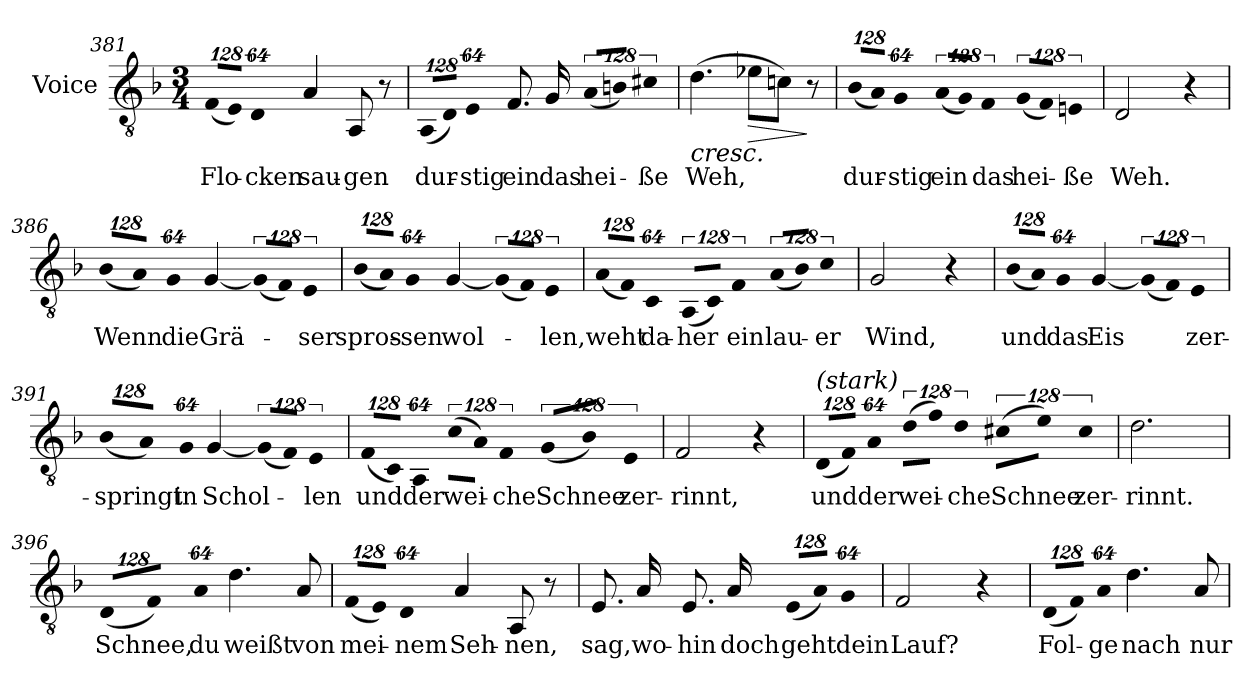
**kern	**text	**dynam
*part1	*part1	*part1
*staff1	*staff1	*staff1
*I"Voice	*	*
*clefGv2	*	*
*ITrd7c12	*	*
*k[b-]	*	*
*F:	*	*
*M3/4	*	*
=381	=381	=381
!LO:N:vis=8	!	!
!	!LO:LY:b:color=#000000	!
(1024%85FFi/L	Flo-	.
!LO:N:vis=8	!	!
1024%85EEi/J)	.	.
!LO:N:vis=8	!	!
!	!LO:LY:b:color=#000000	!
512%43DDi/	-cken	.
!	!LO:LY:b:color=#000000	!
4AAi/	sau-	.
!	!LO:LY:b:color=#000000	!
8AAAi/	-gen	.
8r	.	.
=382	=382	=382
!LO:N:vis=8	!	!
!	!LO:LY:b:color=#000000	!
(1024%85AAAi/L	dur-	.
!LO:N:vis=8	!	!
1024%85DDi/J)	.	.
!LO:N:vis=8	!	!
!	!LO:LY:b:color=#000000	!
512%43EEi/	-stig	.
!	!LO:LY:b:color=#000000	!
8.FFi/	ein	.
!	!LO:LY:b:color=#000000	!
16GGi/	das	.
!LO:N:vis=8	!	!
!	!LO:LY:b:color=#000000	!
(1024%85AAi/L	hei-	.
!LO:N:vis=8	!	!
1024%85BBni/J)	.	.
!LO:N:vis=8	!	!
!	!LO:LY:b:color=#000000	!
512%43C#Xi\	-ße	.
=383	=383	=383
!	!LO:LY:b:color=#000000	!LO:HP:b
(4.Di\	Weh,	<
!	!	!LO:HP:b
8E-Xi\L	.	>
8Cni\J)	.	[
8r	.	]
=384	=384	=384
!LO:N:vis=8	!	!
!	!LO:LY:b:color=#000000	!
(1024%85BB-i/L	dur-	.
!LO:N:vis=8	!	!
1024%85AAi/J)	.	.
!LO:N:vis=8	!	!
!	!LO:LY:b:color=#000000	!
512%43GGi/	-stig	.
!LO:N:vis=8	!	!
!	!LO:LY:b:color=#000000	!
(1024%85AAi/L	ein	.
!LO:N:vis=8	!	!
1024%85GGi/J)	.	.
!LO:N:vis=8	!	!
!	!LO:LY:b:color=#000000	!
512%43FFi/	das	.
!LO:N:vis=8	!	!
!	!LO:LY:b:color=#000000	!
(1024%85GGi/L	hei-	.
!LO:N:vis=8	!	!
1024%85FFi/J)	.	.
!LO:N:vis=8	!	!
!	!LO:LY:b:color=#000000	!
512%43EEni/	-ße	.
=385	=385	=385
!	!LO:LY:b:color=#000000	!
2DDi/	Weh.	.
4r	.	.
!!LO:LB:g=z
=386	=386	=386
!LO:N:vis=8	!	!
!	!LO:LY:b:color=#000000	!
(1024%85BB-i/L	Wenn	.
!LO:N:vis=8	!	!
1024%85AAi/J)	.	.
!LO:N:vis=8	!	!
!	!LO:LY:b:color=#000000	!
512%43GGi/	die	.
!	!LO:LY:b:color=#000000	!
[<4GGi/	Grä-	.
!LO:N:vis=8	!	!
(1024%85GGi/L]	.	.
!LO:N:vis=8	!	!
1024%85FFi/J)	.	.
!LO:N:vis=8	!	!
!	!LO:LY:b:color=#000000	!
512%43EEi/	-ser	.
=387	=387	=387
!LO:N:vis=8	!	!
!	!LO:LY:b:color=#000000	!
(1024%85BB-i/L	spros-	.
!LO:N:vis=8	!	!
1024%85AAi/J)	.	.
!LO:N:vis=8	!	!
!	!LO:LY:b:color=#000000	!
512%43GGi/	-sen	.
!	!LO:LY:b:color=#000000	!
[<4GGi/	wol-	.
!LO:N:vis=8	!	!
(1024%85GGi/L]	.	.
!LO:N:vis=8	!	!
1024%85FFi/J)	.	.
!LO:N:vis=8	!	!
!	!LO:LY:b:color=#000000	!
512%43EEi/	-len,	.
=388	=388	=388
!LO:N:vis=8	!	!
!	!LO:LY:b:color=#000000	!
(1024%85AAi/L	weht	.
!LO:N:vis=8	!	!
1024%85FFi/J)	.	.
!LO:N:vis=8	!	!
!	!LO:LY:b:color=#000000	!
512%43CCi/	da-	.
!LO:N:vis=8	!	!
!	!LO:LY:b:color=#000000	!
(1024%85AAAi/L	-her	.
!LO:N:vis=8	!	!
1024%85CCi/J)	.	.
!LO:N:vis=8	!	!
!	!LO:LY:b:color=#000000	!
512%43FFi/	ein	.
!LO:N:vis=8	!	!
!	!LO:LY:b:color=#000000	!
(1024%85AAi/L	lau-	.
!LO:N:vis=8	!	!
1024%85BB-i/J)	.	.
!LO:N:vis=8	!	!
!	!LO:LY:b:color=#000000	!
512%43Ci\	-er	.
=389	=389	=389
!	!LO:LY:b:color=#000000	!
2GGi/	Wind,	.
4r	.	.
=390	=390	=390
!LO:N:vis=8	!	!
!	!LO:LY:b:color=#000000	!
(1024%85BB-i/L	und	.
!LO:N:vis=8	!	!
1024%85AAi/J)	.	.
!LO:N:vis=8	!	!
!	!LO:LY:b:color=#000000	!
512%43GGi/	das	.
!	!LO:LY:b:color=#000000	!
[<4GGi/	Eis	.
!LO:N:vis=8	!	!
(1024%85GGi/L]	.	.
!LO:N:vis=8	!	!
1024%85FFi/J)	.	.
!LO:N:vis=8	!	!
!	!LO:LY:b:color=#000000	!
512%43EEi/	zer-	.
!!LO:LB:g=z
=391	=391	=391
!LO:N:vis=8	!	!
!	!LO:LY:b:color=#000000	!
(1024%85BB-i/L	-springt	.
!LO:N:vis=8	!	!
1024%85AAi/J)	.	.
!LO:N:vis=8	!	!
!	!LO:LY:b:color=#000000	!
512%43GGi/	in	.
!	!LO:LY:b:color=#000000	!
[<4GGi/	Schol-	.
!LO:N:vis=8	!	!
(1024%85GGi/L]	.	.
!LO:N:vis=8	!	!
1024%85FFi/J)	.	.
!LO:N:vis=8	!	!
!	!LO:LY:b:color=#000000	!
512%43EEi/	-len	.
=392	=392	=392
!LO:N:vis=8	!	!
!	!LO:LY:b:color=#000000	!
(1024%85FFi/L	und	.
!LO:N:vis=8	!	!
1024%85CCi/J)	.	.
!LO:N:vis=8	!	!
!	!LO:LY:b:color=#000000	!
512%43AAAi/	der	.
!LO:N:vis=8	!	!
!	!LO:LY:b:color=#000000	!
(1024%85Ci\L	wei-	.
!LO:N:vis=8	!	!
1024%85AAi\J)	.	.
!LO:N:vis=8	!	!
!	!LO:LY:b:color=#000000	!
512%43FFi/	-che	.
!LO:N:vis=8	!	!
!	!LO:LY:b:color=#000000	!
(1024%85GGi/L	Schnee	.
!LO:N:vis=8	!	!
1024%85BB-i/J)	.	.
!LO:N:vis=8	!	!
!	!LO:LY:b:color=#000000	!
512%43EEi/	zer-	.
=393	=393	=393
!	!LO:LY:b:color=#000000	!
2FFi/	-rinnt,	.
4r	.	.
=394	=394	=394
!LO:N:vis=8	!	!
!LO:TX:a:i:t=(stark)	!	!
!	!LO:LY:b:color=#000000	!
(1024%85DDi/L	und	.
!LO:N:vis=8	!	!
1024%85FFi/J)	.	.
!LO:N:vis=8	!	!
!	!LO:LY:b:color=#000000	!
512%43AAi/	der	.
!LO:N:vis=8	!	!
!	!LO:LY:b:color=#000000	!
(1024%85Di\L	wei-	.
!LO:N:vis=8	!	!
1024%85Fi\J)	.	.
!LO:N:vis=8	!	!
!	!LO:LY:b:color=#000000	!
512%43Di\	-che	.
!LO:N:vis=8	!	!
!	!LO:LY:b:color=#000000	!
(1024%85C#Xi\L	Schnee	.
!LO:N:vis=8	!	!
1024%85Ei\J)	.	.
!LO:N:vis=8	!	!
!	!LO:LY:b:color=#000000	!
512%43C#i\	zer-	.
=395	=395	=395
!	!LO:LY:b:color=#000000	!
2.Di\	-rinnt.	.
!!LO:LB:g=z
=396	=396	=396
!LO:N:vis=8	!	!
!	!LO:LY:b:color=#000000	!
(1024%85DDi/L	Schnee,	.
!LO:N:vis=8	!	!
1024%85FFi/J)	.	.
!LO:N:vis=8	!	!
!	!LO:LY:b:color=#000000	!
512%43AAi/	du	.
!	!LO:LY:b:color=#000000	!
4.Di\	weißt	.
!	!LO:LY:b:color=#000000	!
8AAi/	von	.
=397	=397	=397
!LO:N:vis=8	!	!
!	!LO:LY:b:color=#000000	!
(1024%85FFi/L	mei-	.
!LO:N:vis=8	!	!
1024%85EEi/J)	.	.
!LO:N:vis=8	!	!
!	!LO:LY:b:color=#000000	!
512%43DDi/	-nem	.
!	!LO:LY:b:color=#000000	!
4AAi/	Seh-	.
!	!LO:LY:b:color=#000000	!
8AAAi/	-nen,	.
8r	.	.
=398	=398	=398
!	!LO:LY:b:color=#000000	!
8.EEi/	sag,	.
!	!LO:LY:b:color=#000000	!
16AAi/	wo-	.
!	!LO:LY:b:color=#000000	!
8.EEi/	-hin	.
!	!LO:LY:b:color=#000000	!
16AAi/	doch	.
!LO:N:vis=8	!	!
!	!LO:LY:b:color=#000000	!
(1024%85EEi/L	geht	.
!LO:N:vis=8	!	!
1024%85AAi/J)	.	.
!LO:N:vis=8	!	!
!	!LO:LY:b:color=#000000	!
512%43GGi/	dein	.
=399	=399	=399
!	!LO:LY:b:color=#000000	!
2FFi/	Lauf?	.
4r	.	.
=400	=400	=400
!LO:N:vis=8	!	!
!	!LO:LY:b:color=#000000	!
(1024%85DDi/L	Fol-	.
!LO:N:vis=8	!	!
1024%85FFi/J)	.	.
!LO:N:vis=8	!	!
!	!LO:LY:b:color=#000000	!
512%43AAi/	-ge	.
!	!LO:LY:b:color=#000000	!
4.Di\	nach	.
!	!LO:LY:b:color=#000000	!
8AAi/	nur	.
=	=	=
*-	*-	*-
